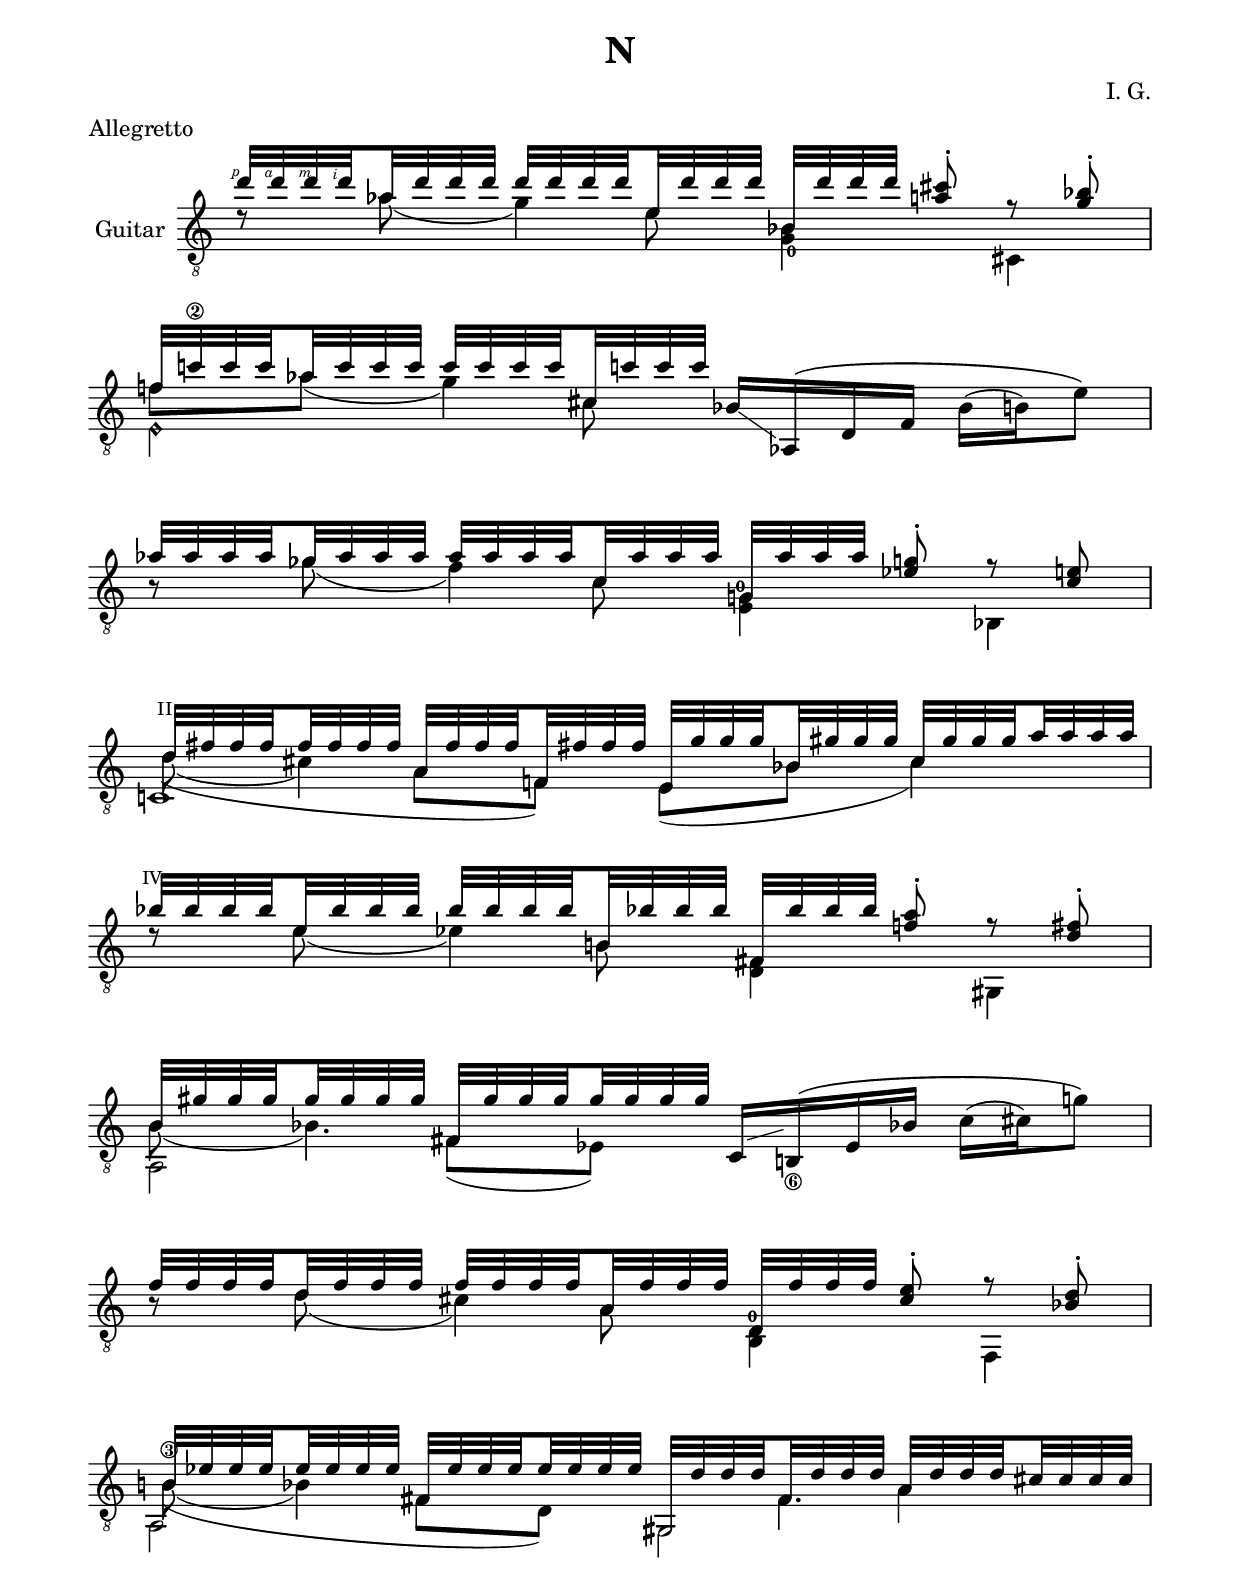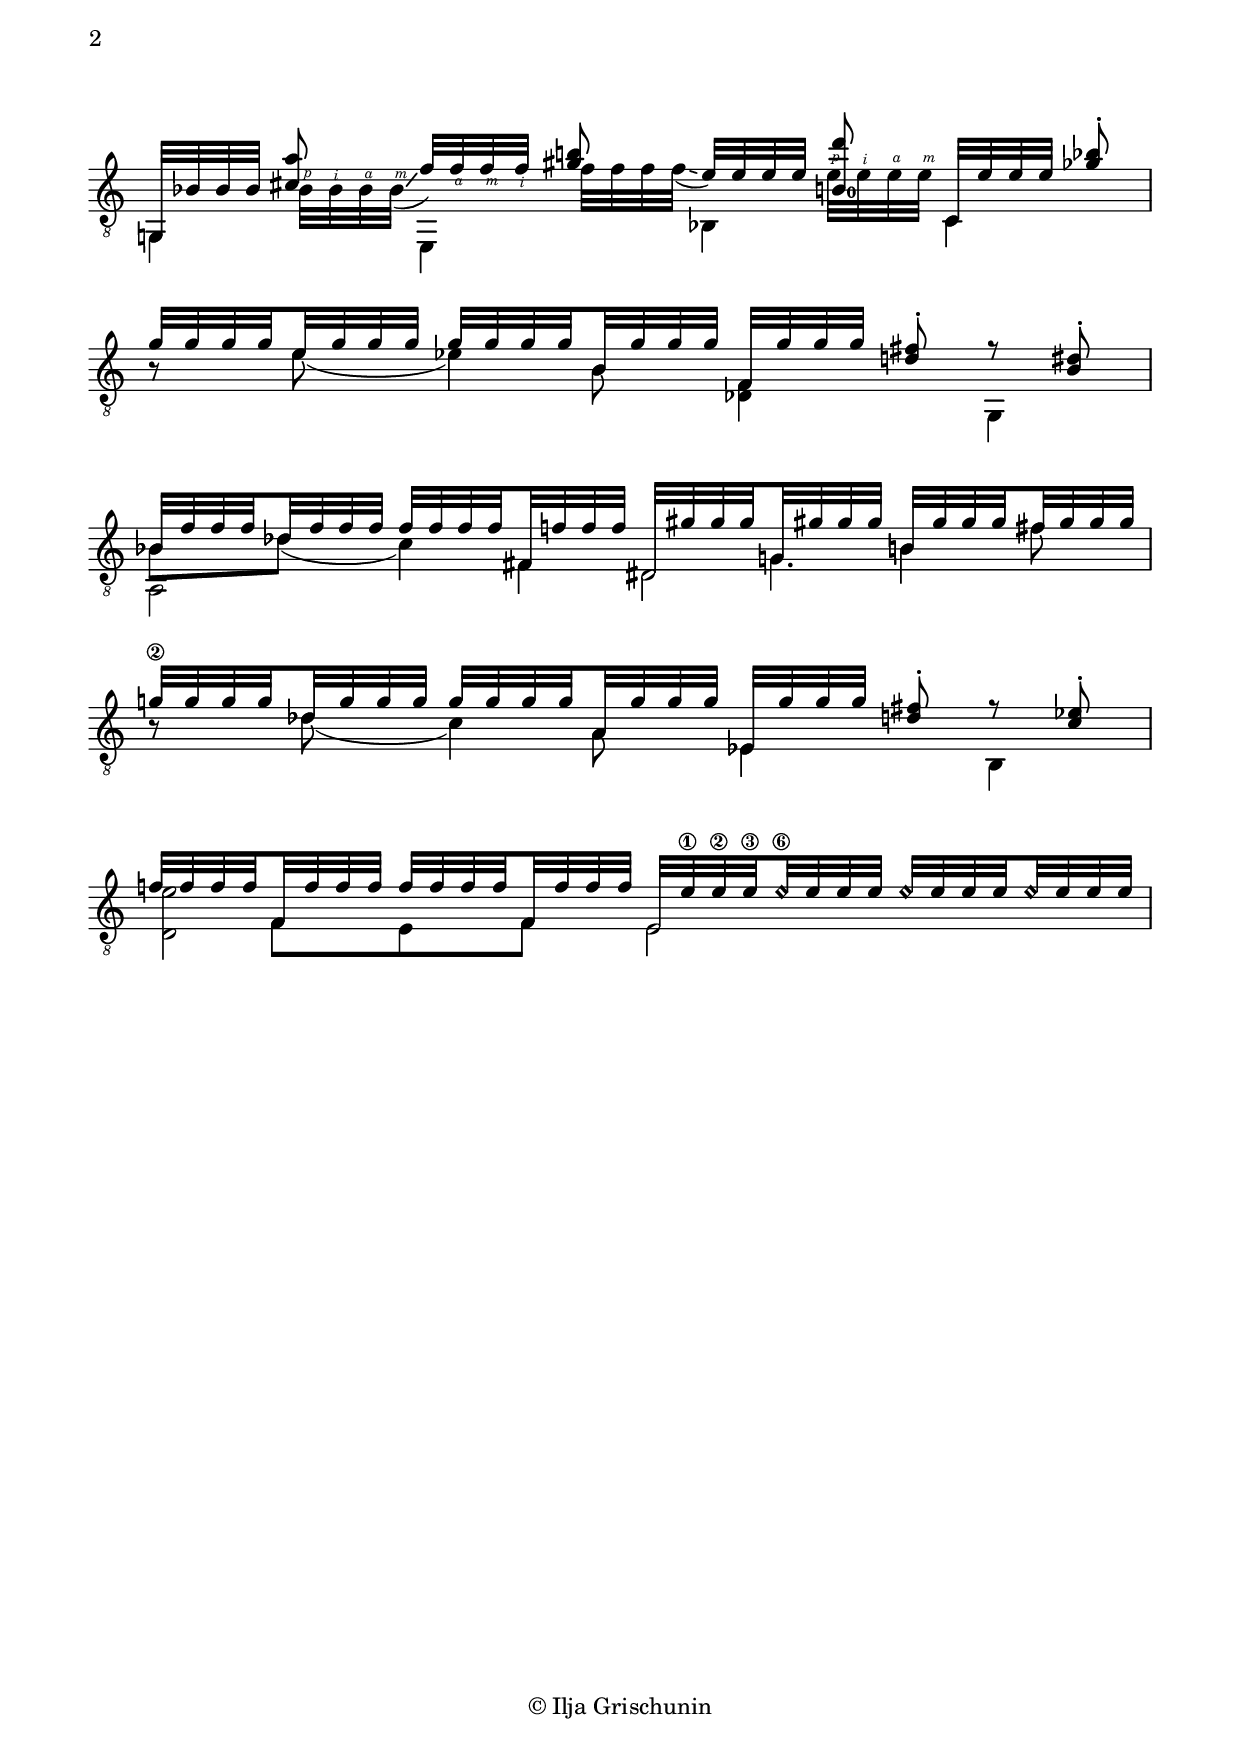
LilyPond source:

\version "2.19.15"

\language "deutsch"

\header {
  title = "N"
  meter = "Allegretto"
  composer = "I. G."
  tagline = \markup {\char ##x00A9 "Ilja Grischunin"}
}

\paper {
  #(set-paper-size "a4")
  top-markup-spacing.basic-distance = 5
  markup-system-spacing.basic-distance = 15
  top-system-spacing.basic-distance = 20
  system-system-spacing.basic-distance = 20
  score-system-spacing.basic-distance = 20
  last-bottom-spacing.basic-distance = 25

  %two-sided = ##t
  %inner-margin = 25
  %outer-margin = 15
  left-margin = 15
  right-margin = 15
}

\layout {
  \context {
    \Voice
    \override Glissando.thickness = #1.5
    \override Glissando.gap = #0.1
  }
  \context {
    \Score
    \remove "Bar_number_engraver"
  }
}
%%%%%%%%%%%%%%%%%%%%%%%%%%%%%%%%%%%%%%
#(define RH rightHandFinger)

xLV = #(define-music-function (parser location further) (number?) #{
  \once \override LaissezVibrerTie.X-extent = #'(0 . 0)
  \once \override LaissezVibrerTie.details.note-head-gap = #(/
                                                             further -2)
  \once \override LaissezVibrerTie.extra-offset = #(cons (/
                                                          further 2) 0)
         #})

stringNumberSpanner =
#(define-music-function (parser location StringNumber) (string?)
   #{
     \override TextSpanner.font-size = #-5
     \override TextSpanner.dash-fraction = #0.3
     \override TextSpanner.dash-period = #1.5
     \override TextSpanner.bound-details.right.arrow = ##t
     \override TextSpanner.arrow-width = #0.2
     \override TextSpanner.arrow-length = #0.7
     \override TextSpanner.bound-details.left.stencil-align-dir-y = #CENTER
     \override TextSpanner.bound-details.left.text = \markup { \circle \number #StringNumber }
   #})

stringNumSpan =
#(define-music-function (parser location StringNumber) (string?)
   #{
     \override TextSpanner.font-size = #-5
     \override TextSpanner.dash-fraction = #0.3
     \override TextSpanner.dash-period = #1.5
     %\override TextSpanner.bound-details.right.arrow = ##t
     %\override TextSpanner.arrow-width = #0.2
     %\override TextSpanner.arrow-length = #0.7
     \override TextSpanner.bound-details.left.stencil-align-dir-y = #CENTER
     \override TextSpanner.bound-details.left.text = \markup { \circle \number #StringNumber }
   #})

%%%%%%%%%%%%%%%%%%%%%%%%%%%%%%%%%%%%%%

global = {
  %\key d \major
  \time 4/4
  \override Staff.TimeSignature.stencil = ##f
}

ossia = \relative {
  \set Staff.fontSize = #-3
  \override Staff.StaffSymbol.staff-space = #(magstep -3)
  \override Staff.StaffSymbol.thickness = #(magstep -3)
  \global
  d''2~ d8 cis-. r b-. c!2 r
  \break
  as~ as8 g-. r e fis2 r
  \break
  b~ b8 a-. r fis-. as2 r
  \break
  f~ f8 e-. r d es2 d'4.( cis8)
  \break
  b4 f' e4. b'8 g2~ g8 fis-. r es-. f!2 as
}

classicalGuitar = \relative {
  \global
  <<
    {
      \set subdivideBeams = ##t
      \set baseMoment = #(ly:make-moment 1/8)
      \set beatStructure = #'(2 2 2 2)
      \override StrokeFinger.extra-offset = #'(-2.3 . 0.8)
      d''32\RH #1 d\RH #4 d\RH #3 d\RH #2 as d d d d d d d e, d' d d
      b, d' d d <a cis>8-.\noBeam r <g b>-.
    }
    \\
    {
      d8\rest as'( g4)
      \once\override Fingering.extra-offset = #'(0.3 . 1)
      <g,_0 b>4 cis,
    }
    \\
    {
      \voiceTwo
      s4. e'8 s2
    }
  >>
  <<
    {
      f!32 c'!\2 c c as c c c c c c c cis, c'! c c
    }
    \\
    {
      f,8 as( g4)
    }
    \\
    {
      \voiceTwo
      s4. cis,8
    }
    \\
    {
      \voiceTwo
      e,4\harmonic s
    }
  >>
  b'16-\markup {
    \postscript #"1.2 2.2 moveto 3.6 -2.5 rlineto stroke"
  } as,\( d f b( h) e8\)
  <<
    {
      \set subdivideBeams = ##t
      \set baseMoment = #(ly:make-moment 1/8)
      \set beatStructure = #'(2 2 2 2)
      as32 as as as ges as as as as as as as c, as' as as
      g, as' as as <es g>8-.\noBeam r <c e>
    }
    \\
    {
      h8\rest ges'( f4)
      \once\override Fingering.extra-offset = #'(-0.5 . -3)
      <e, g!-0>4 b
    }
    \\
    {
      \voiceTwo
      s4. c'8 s2
    }
  >>
  <<
    {
      \override TextScript.font-size = -2
      \once\override TextScript.extra-offset = #'(-0.5 . -1.5)
      d32^"II" fis fis fis fis fis fis fis
      a, fis' fis fis f,! fis'! fis fis
      e, g' g g b, gis' gis gis cis, gis' gis gis a a a a
    }
    \\
    {
      d,8( cis4) s8
    }
    \\
    {
      \voiceTwo
      \hideNotes
      \shape #'((0.8 . 0.3) (0 . 0) (0 . 0) (0 . 0)) Slur
      d4(\unHideNotes a8 f) e( b' cis4)
    }
    \\
    {
      \voiceTwo
      c,!1
    }
  >>
  <<
    {
      \once\override TextScript.extra-offset = #'(-0.7 . -1.5)
      b''32^"IV" b b b e, b' b b b b b b h,! b'! b b
      fis, b' b b <f! a>8-.\noBeam r <d fis>-.
    }
    \\
    {
      d8\rest e( es4) <d, fis> gis,
    }
    \\
    {
      \voiceTwo
      s4. h'8 s2
    }
  >>
  <<
    {
      h32 gis' gis gis gis gis gis gis fis, gis' gis gis gis gis gis gis
    }
    \\
    {
      h,8( b4.)
    }
    \\
    {
      \voiceTwo
      s4 fis8( es)
    }
    \\
    {
      \voiceTwo
      a,2
    }
  >>
  c16-\markup {
    \postscript #"1.7 1.2 moveto 3.5 1 rlineto stroke"
  } h!_\6\( es b'! c( cis) g'8\)
  \break
  <<
    {
      \set subdivideBeams = ##t
      \set baseMoment = #(ly:make-moment 1/8)
      \set beatStructure = #'(2 2 2 2)
      f32 f f f d f f f f f f f a, f' f f
      d, f' f f <cis e>8-.\noBeam r <b d>-.
    }
    \\
    {
      h8\rest d( cis4)
      \once\override Fingering.extra-offset = #'(-0.3 . -4.2)
      <h, d-0> f
    }
    \\
    {
      \voiceTwo
      s4. a'8 s2
    }
  >>
  \mergeDifferentlyHeadedOn
  \mergeDifferentlyDottedOn
  <<
    {
      h32 es es es es es es es fis, es' es es es es es es
      gis,, d'' d d fis, d' d d a d d d cis cis cis cis
    }
    \\
    {
      h!8\3( b4) s8 s4 a
    }
    \\
    {
      \voiceTwo
      \hideNotes
      \shape #'((1 . 0.8) (0 . 0) (0 . 0) (0 . 0)) Slur
      h4(\unHideNotes fis8 d) s8 fis4.
    }
    \\
    {
      \voiceTwo
      a,2 gis
    }
  >>
  <<
    {
      s8 <cis' a'> s <gis' h!> s 
      \once\override Fingering.extra-offset = #'(1.2 . 2.9)
      <h,!_0 d'>
    }
    \\
    {
      \voiceOne
      g,32[ b' b b]
      \voiceTwo
      \override StrokeFinger.extra-offset = #'(-1.3 . 1.5)
      b\RH #1 b\RH #2 b\RH #4 b\RH #3 (\glissando
      \voiceOne
      \override StrokeFinger.extra-offset = #'(-1.3 . -1.2)
      f')[ f\RH #4 f\RH #3 f\RH #2 ]
      \voiceTwo
      f f f f(\glissando
      \voiceOne
      e)[ e e e]
      \voiceTwo
      \override StrokeFinger.extra-offset = #'(-1.3 . 1.5)
      e\RH #1 e\RH #2 e\RH #4 e\RH #3
    }
    \\
    {
      \voiceTwo
      g,,!4 e b'
    }
  >>
  <<
    {
      c32 e' e e <ges b>8-.\noBeam
    }
    \\
    {
      c,,4
    }
  >>
  <<
    {
      g''32 g g g e g g g g g g g h, g' g g
      f, g' g g <d! fis>8-.\noBeam r <h dis>-.
    }
    \\
    {
      h8\rest e( es4) <des, f> g,
    }
    \\
    {
      \voiceTwo
      s4. h'8 s2
    }
  >>
  <<
    {
      b32 f' f f des f f f f f f f fis, f'! f f
      dis, gis' gis gis g,! gis'! gis gis h, gis' gis gis fis gis gis gis
    }
    \\
    {
      s2. s8 fis
    }
    \\
    {
      \voiceTwo
      b,8 des( c4) s h
    }
    \\
    {
      \voiceTwo
      s4. fis4 g4.
    }
    \\
    {
      \voiceTwo
      a,2 dis
    }
  >>
  <<
    {
      g'!32\2 g g g des g g g g g g g a, g' g g
      es, g' g g <d fis>8-.\noBeam r <c es>-.
    }
    \\
    {
      h8\rest des( c4) es, h
    }
    \\
    {
      \voiceTwo
      s4. a'8 s2
    }
  >>
  <<
    {
      f'!32 f f f f, f' f f f f f f f, f' f f
      e, e'\1 e\2 e\3 e\harmonic\6 e e e e\harmonic e e e e\harmonic e e e
    }
    \\
    {
      s8 f, e f
    }
    \\
    {
      \voiceTwo
      <d e'>2 e2
    }
  >>
}

%%%%%%%%%%%%%%%%%%%%%%%%%%%%%%%%%%%%%%
\score {
  \new StaffGroup<<

    %\new Staff \ossia

    \new Staff \with {
      instrumentName = "Guitar"
    }
    {
      \clef "treble_8" \classicalGuitar
    }

  >>
}
